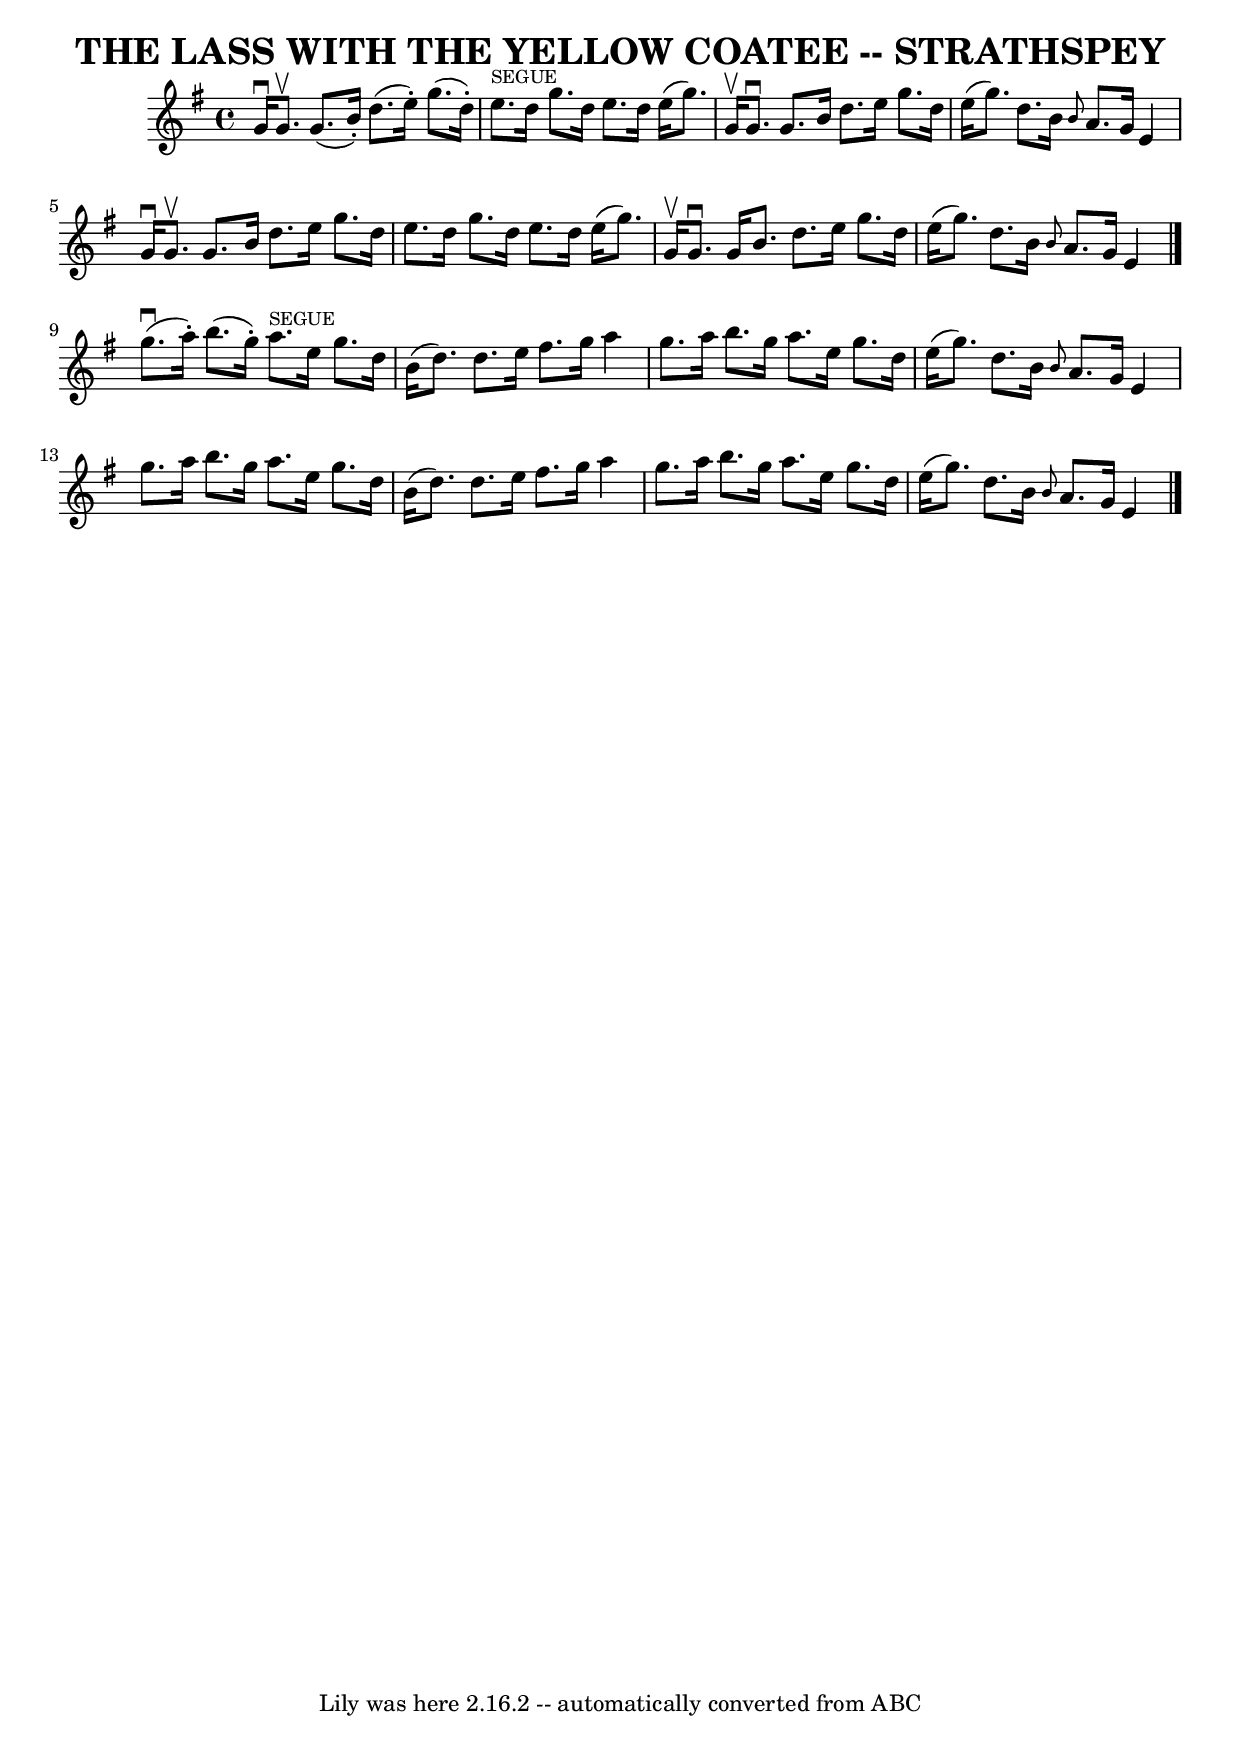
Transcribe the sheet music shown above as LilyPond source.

\version "2.7.40"
\include "Mammoth.ily"
\header {
	%% book = "Ryan's Mammoth Collection of Fiddle Tunes"
	composer = ""
	crossRefNumber = "1"
	footnotes = ""
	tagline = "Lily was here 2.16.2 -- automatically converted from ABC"
	title = "THE LASS WITH THE YELLOW COATEE -- STRATHSPEY"
}
voicedefault =  {


 \override Staff.TimeSignature #'style = #'C
 \time 4/4 
\key g \major g'16^\downbow g'8.^\upbow g'8. (b'16 -.)  
 d''8. (e''16 -.) g''8. (d''16 -.)   |
 e''8.^\segue   
d''16 g''8. d''16 e''8. d''16 e''16 (g''8.)   |
     
g'16^\upbow g'8.^\downbow g'8. b'16 d''8. e''16 g''8.    
d''16    |
 e''16 (g''8.) d''8. b'16  \grace { b'8  }   
a'8. g'16 e'4    |
 g'16^\downbow g'8.^\upbow g'8.    
b'16 d''8. e''16 g''8. d''16    |
 e''8. d''16 g''8.  
 d''16 e''8. d''16 e''16 (g''8.)   |
 g'16^\upbow   
g'8.^\downbow g'16 b'8. d''8. e''16 g''8. d''16    |
   
e''16 (g''8.) d''8. b'16  \grace { b'8  } a'8. g'16 e'4   
 \bar "|." g''8. (^\downbow a''16 -.) b''8. (g''16 -.)     
a''8.^\segue e''16 g''8. d''16    |
 b'16 (d''8.)   
d''8. e''16 fis''8. g''16 a''4    |
 g''8. a''16    
b''8. g''16 a''8. e''16 g''8. d''16    |
 e''16 (
g''8.) d''8. b'16  \grace { b'8  } a'8. g'16 e'4    |
 
 g''8. a''16 b''8. g''16 a''8. e''16 g''8. d''16    
|
 b'16 (d''8.) d''8. e''16 fis''8. g''16 a''4    
|
 g''8. a''16 b''8. g''16 a''8. e''16 g''8.    
d''16    |
 e''16 (g''8.) d''8. b'16  \grace { b'8  }   
a'8. g'16 e'4    \bar "|."   
}

\score{
    <<

	\context Staff="default"
	{
	    \voicedefault 
	}

    >>
	\layout {
	}
	\midi {}
}
